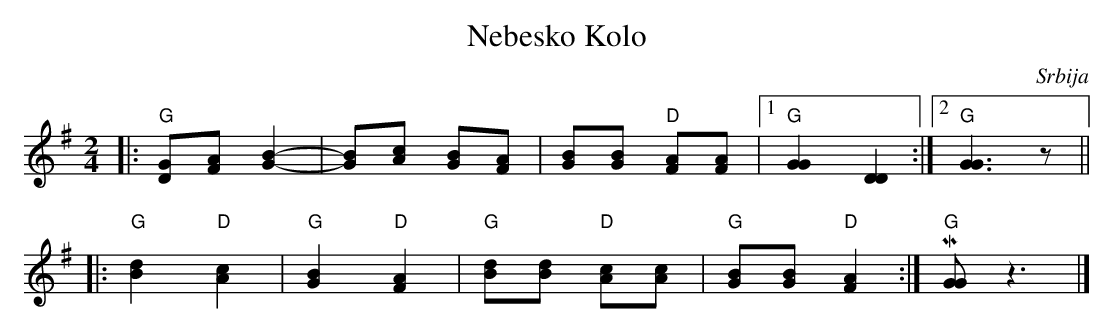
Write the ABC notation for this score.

X:1
T: Nebesko Kolo
O: Srbija
M: 2/4
L: 1/8
K: G
|: "G"[GD][AF] [B2G2]- | [BG][cA] [BG][AF] | [BG][BG] "D"[AF][AF] \
|1 "G"[G2G2] [D2D2] :|2 "G"[G3G3] z ||
|: "G"[d2B2] "D"[c2A2] | "G"[B2G2] "D"[A2F2] \
|  "G"[dB][dB] "D"[cA][cA] | "G"[BG][BG] "D"[A2F2] :| "G"M[GG] z3 |]
